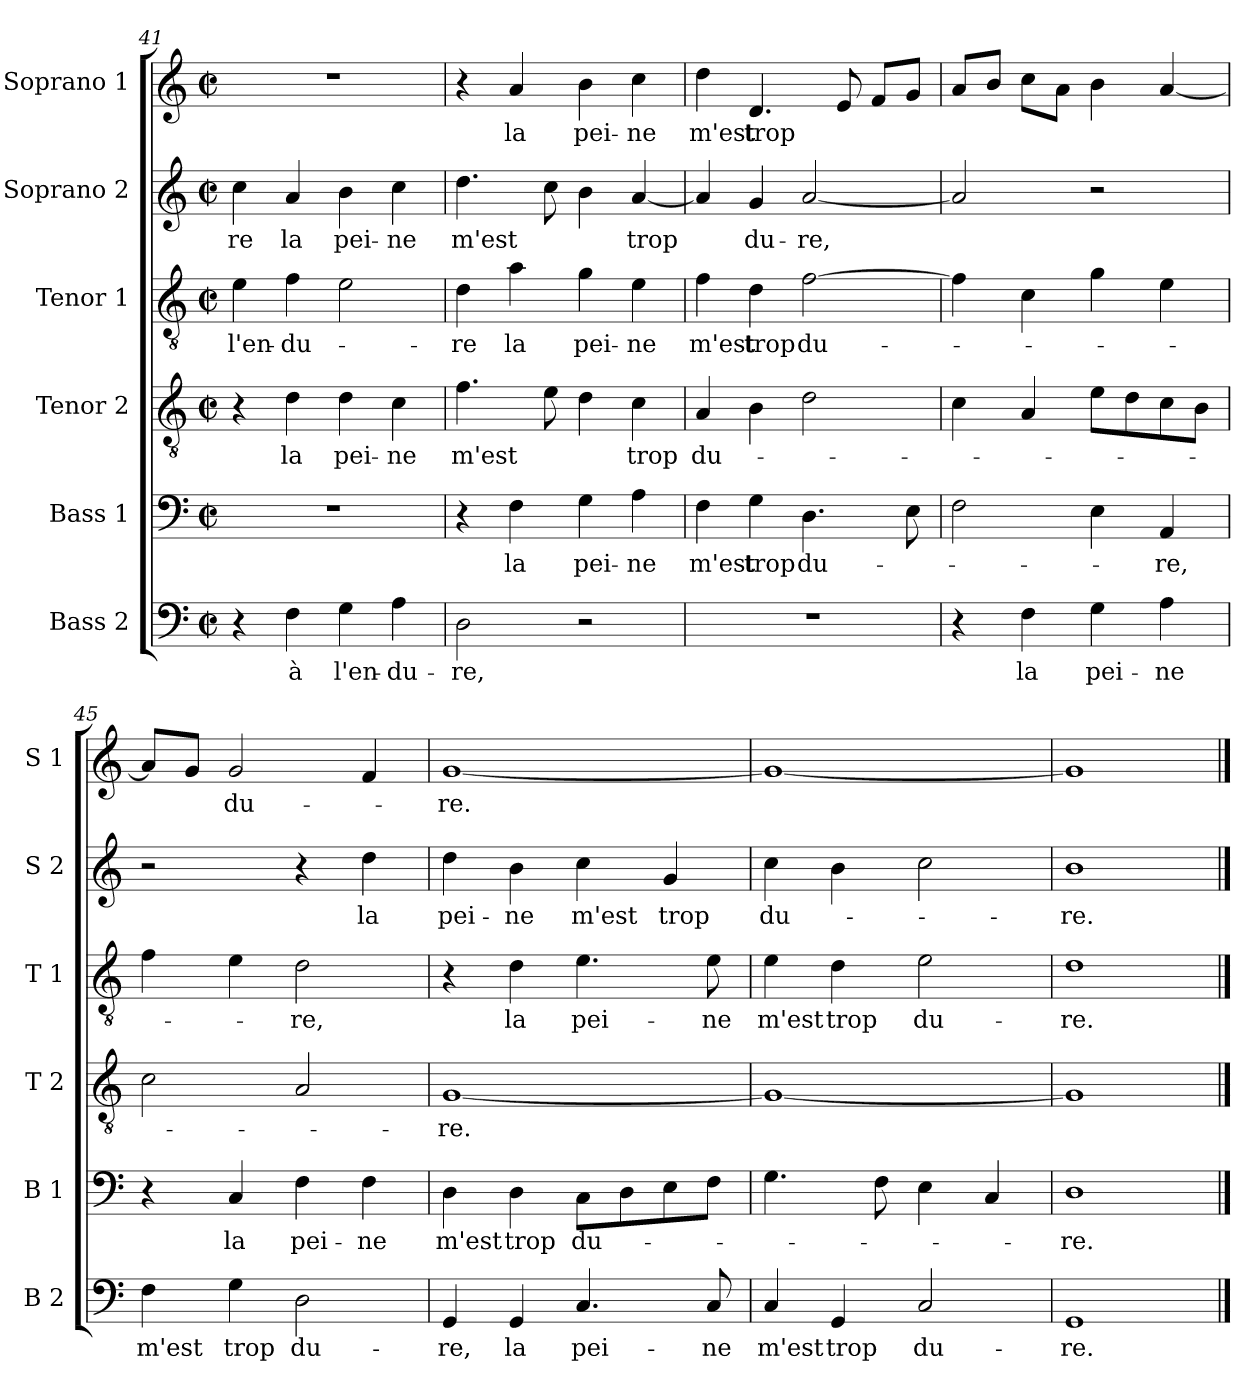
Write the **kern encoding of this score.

**kern	**text	**kern	**text	**kern	**text	**kern	**text	**kern	**text	**kern	**text
*part6	*part6	*part5	*part5	*part4	*part4	*part3	*part3	*part2	*part2	*part1	*part1
*staff6	*staff6	*staff5	*staff5	*staff4	*staff4	*staff3	*staff3	*staff2	*staff2	*staff1	*staff1
*I"Bass 2	*	*I"Bass 1	*	*I"Tenor 2	*	*I"Tenor 1	*	*I"Soprano 2	*	*I"Soprano 1	*
*I'B 2	*	*I'B 1	*	*I'T 2	*	*I'T 1	*	*I'S 2	*	*I'S 1	*
*clefF4	*	*clefF4	*	*clefGv2	*	*clefGv2	*	*clefG2	*	*clefG2	*
*k[]	*	*k[]	*	*k[]	*	*k[]	*	*k[]	*	*k[]	*
*C:	*	*C:	*	*C:	*	*C:	*	*C:	*	*C:	*
*M2/2	*	*M2/2	*	*M2/2	*	*M2/2	*	*M2/2	*	*M2/2	*
*met(c|)	*	*met(c|)	*	*met(c|)	*	*met(c|)	*	*met(c|)	*	*met(c|)	*
=41	=41	=41	=41	=41	=41	=41	=41	=41	=41	=41	=41
4r	.	1r	.	4r	.	4e\	l'en-	4cc\	-re	1r	.
4F\	à	.	.	4d\	la	4f\	-du-	4a/	la	.	.
4G\	l'en-	.	.	4d\	pei-	2e\	.	4b\	pei-	.	.
4A\	-du-	.	.	4c\	-ne	.	.	4cc\	-ne	.	.
=42	=42	=42	=42	=42	=42	=42	=42	=42	=42	=42	=42
2D\	-re,	4r	.	4.f\	m'est	4d\	-re	4.dd\	m'est	4r	.
.	.	4F\	la	.	.	4a\	la	.	.	4a/	la
.	.	.	.	8e\	.	.	.	8cc\	.	.	.
2r	.	4G\	pei-	4d\	.	4g\	pei-	4b\	.	4b\	pei-
.	.	4A\	-ne	4c\	trop	4e\	-ne	[4a/	trop	4cc\	-ne
!!LO:LB:g=z
=43	=43	=43	=43	=43	=43	=43	=43	=43	=43	=43	=43
1r	.	4F\	m'est	4A/	du-	4f\	m'est	4a/]	.	4dd\	m'est
.	.	4G\	trop	4B\	.	4d\	trop	4g/	du-	4.d/	trop
.	.	4.D\	du-	2d\	.	[2f\	du-	[2a/	-re,	.	.
.	.	.	.	.	.	.	.	.	.	8e/	.
.	.	.	.	.	.	.	.	.	.	8f/L	.
.	.	8E\	.	.	.	.	.	.	.	8g/J	.
=44	=44	=44	=44	=44	=44	=44	=44	=44	=44	=44	=44
4r	.	2F\	.	4c\	.	4f\]	.	2a/]	.	8a/L	.
.	.	.	.	.	.	.	.	.	.	8b/J	.
4F\	la	.	.	4A/	.	4c\	.	.	.	8cc\L	.
.	.	.	.	.	.	.	.	.	.	8a\J	.
4G\	pei-	4E\	.	8e\L	.	4g\	.	2r	.	4b\	.
.	.	.	.	8d\	.	.	.	.	.	.	.
4A\	-ne	4AA/	-re,	8c\	.	4e\	.	.	.	[4a/	.
.	.	.	.	8B\J	.	.	.	.	.	.	.
=45	=45	=45	=45	=45	=45	=45	=45	=45	=45	=45	=45
4F\	m'est	4r	.	2c\	.	4f\	.	2r	.	8a/L]	.
.	.	.	.	.	.	.	.	.	.	8g/J	.
4G\	trop	4C/	la	.	.	4e\	.	.	.	2g/	du-
2D\	du-	4F\	pei-	2A/	.	2d\	-re,	4r	.	.	.
.	.	4F\	-ne	.	.	.	.	4dd\	la	4f/	.
=46	=46	=46	=46	=46	=46	=46	=46	=46	=46	=46	=46
4GG/	-re,	4D\	m'est	[1G	-re.	4r	.	4dd\	pei-	[1g	-re.
4GG/	la	4D\	trop	.	.	4d\	la	4b\	-ne	.	.
4.C/	pei-	8C\L	du-	.	.	4.e\	pei-	4cc\	m'est	.	.
.	.	8D\	.	.	.	.	.	.	.	.	.
.	.	8E\	.	.	.	.	.	4g/	trop	.	.
8C/	-ne	8F\J	.	.	.	8e\	-ne	.	.	.	.
=47	=47	=47	=47	=47	=47	=47	=47	=47	=47	=47	=47
4C/	m'est	4.G\	.	1G_	.	4e\	m'est	4cc\	du-	1g_	.
4GG/	trop	.	.	.	.	4d\	trop	4b\	.	.	.
.	.	8F\	.	.	.	.	.	.	.	.	.
2C/	du-	4E\	.	.	.	2e\	du-	2cc\	.	.	.
.	.	4C/	.	.	.	.	.	.	.	.	.
=48	=48	=48	=48	=48	=48	=48	=48	=48	=48	=48	=48
1GG	-re.	1D	-re.	1G]	.	1d	-re.	1b	-re.	1g]	.
==	==	==	==	==	==	==	==	==	==	==	==
*-	*-	*-	*-	*-	*-	*-	*-	*-	*-	*-	*-
